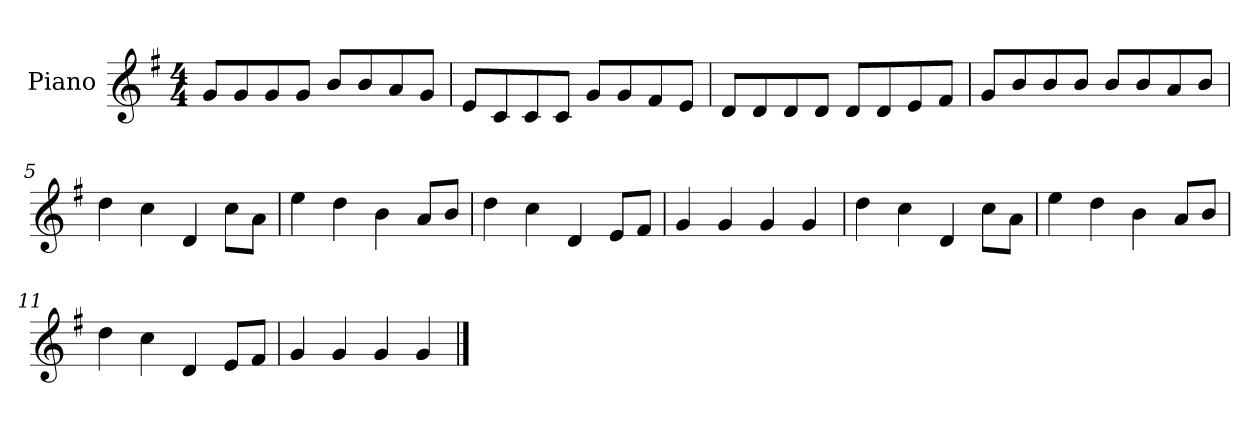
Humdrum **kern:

**kern
*part1
*staff1
*I"Piano
*I'P-no
*clefG2
*k[f#]
*M4/4
*MM90
=1
8g/L
8g/
8g/
8g/J
8b/L
8b/
8a/
8g/J
=2
8e/L
8c/
8c/
8c/J
8g/L
8g/
8f#/
8e/J
=3
8d/L
8d/
8d/
8d/J
8d/L
8d/
8e/
8f#/J
=4
8g/L
8b/
8b/
8b/J
8b/L
8b/
8a/
8b/J
=5
4dd\
4cc\
4d/
8cc\L
8a\J
!!LO:LB:g=z
=6
4ee\
4dd\
4b\
8a/L
8b/J
=7
4dd\
4cc\
4d/
8e/L
8f#/J
=8
4g/
4g/
4g/
4g/
=9
4dd\
4cc\
4d/
8cc\L
8a\J
=10
4ee\
4dd\
4b\
8a/L
8b/J
=11
4dd\
4cc\
4d/
8e/L
8f#/J
=12
4g/
4g/
4g/
4g/
==
*-
